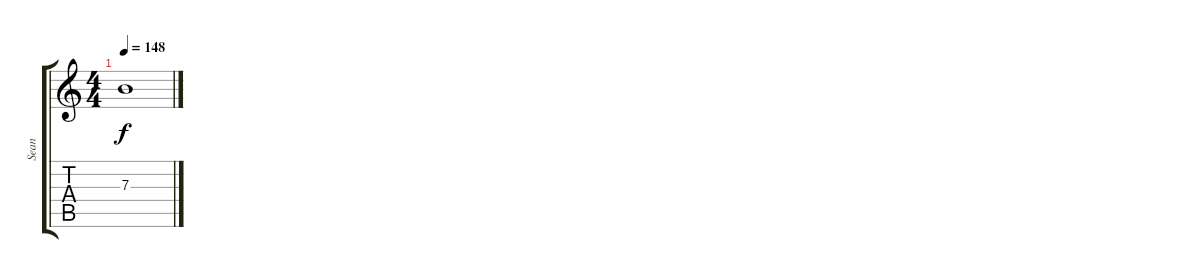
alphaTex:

\track ("Sean" "Sean") {instrument overdrivenguitar}
\staff {score tabs}
\tuning (Db4 Ab3 E3 B2 Gb2 B1) {hide}
\ts (4 4)
\tempo 148
\clef g2
\ks c
7.3.1{dy f}
